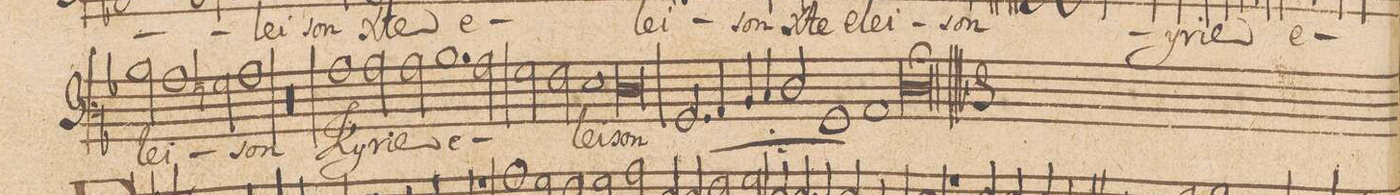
**kern	**text
*I"BASSVS.	*
*clefF3	*
*k[b-]	*
*met(C|)	*
*M2/1	*
2d\	-lei-
1c\	.
=36-	=36-
2Bn\	.
1c	-son
=37-	=37-
00r	.
=38-	=38-
=39-	=39-
1c	Ky-
2c\	-ri-
2c\	-e
=40-	=40-
1.d	e-
2c\	.
=41-	=41-
2B-y\	.
2A\	.
1G	-lei-
=42-	=42-
0F	-son
=43-	=43-
*	*ij
2.BB-/	Ky-
4C/	.
4D/	-ri-
4E/	.
2F/	-e
=44-	=44-
1BB-	e-
1C	-lei-
=45-	=45-
0Fl;	-son
*	*Xij
==	==
*-	*-
